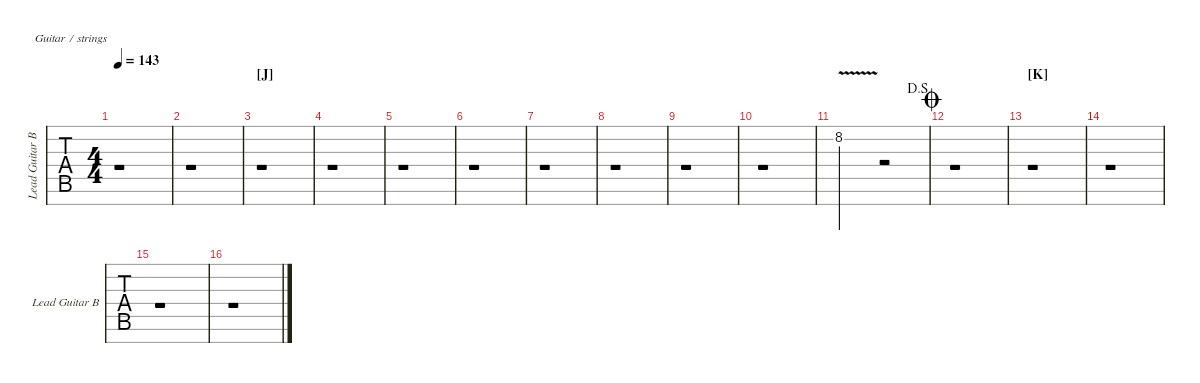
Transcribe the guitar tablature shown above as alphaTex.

\defaultSystemsLayout 4
\hideDynamics
\bracketExtendMode nobrackets
\singleTrackTrackNamePolicy allsystems
\multiTrackTrackNamePolicy allsystems
\firstSystemTrackNameMode fullname
\otherSystemsTrackNameMode fullname
\otherSystemsTrackNameOrientation horizontal
\track ("Lead Guitar B" "E-Gt7") {instrument distortionguitar}
\staff {tabs}
\tuning (E4 B3 G3 D3 A2 E2 B1)
\ts (4 4)
\tempo 143
\clef g2
\ks bminor
r.1{dy mf} |
r.1 |
\section ("J" "")
r.1 |
r.1 |
r.1 |
r.1 |
r.1 |
r.1 |
r.1 |
r.1 |
\jump dalsegno
8.2{v}.2 r.2 |
\jump coda
r.1 |
\section ("K" "")
r.1 |
r.1 |
r.1 |
r.1
